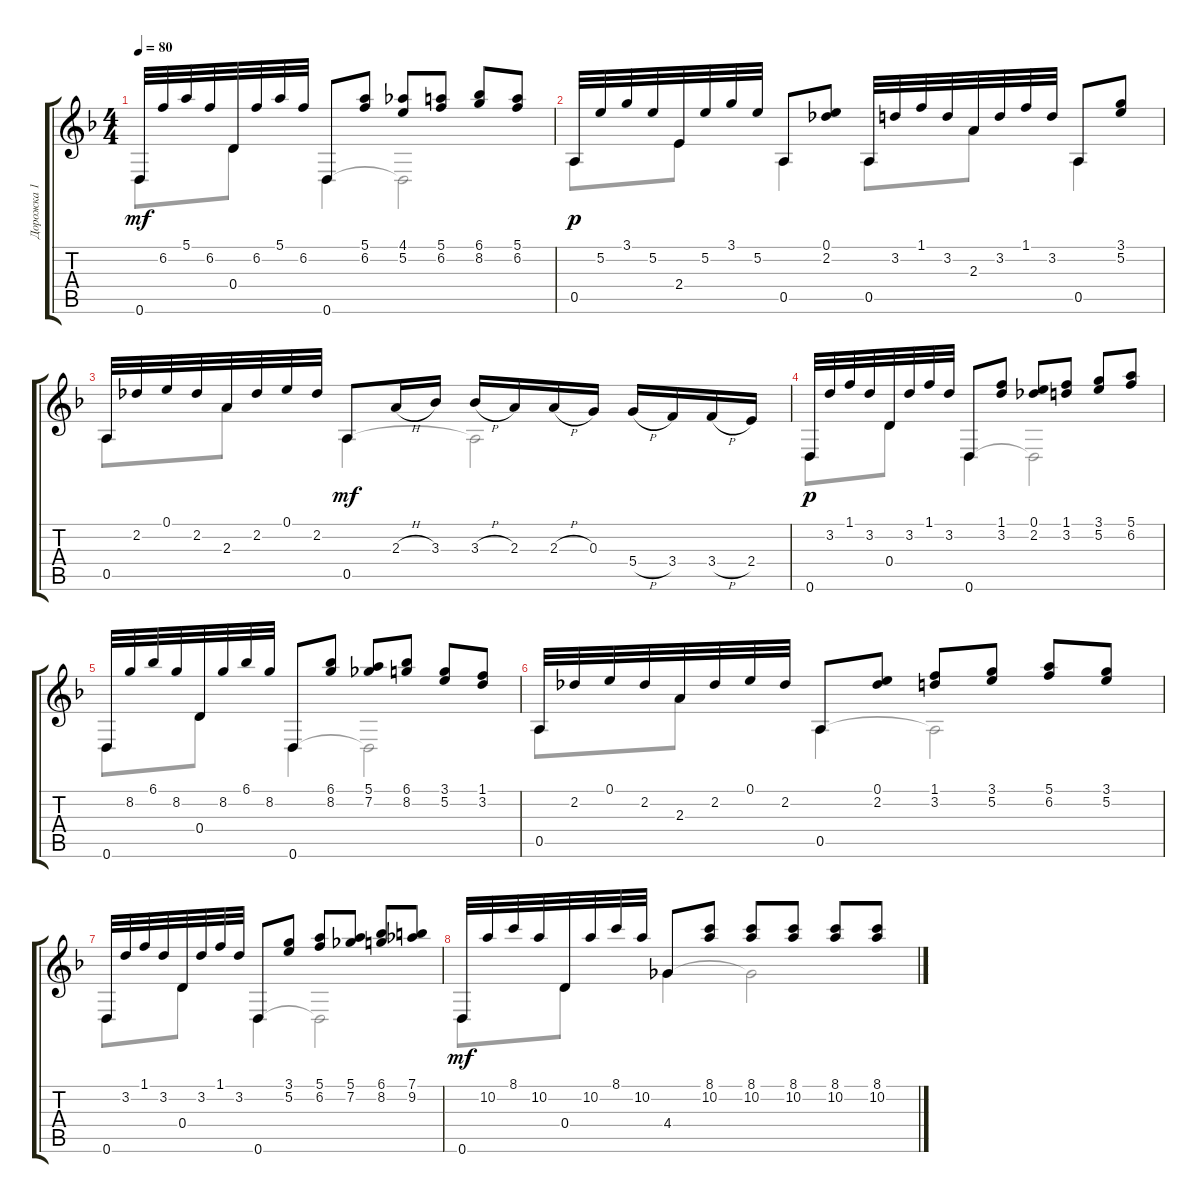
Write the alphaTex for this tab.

\track ("Дорожка 1" "Дорожка 1") {instrument acousticguitarnylon}
\staff {score tabs}
\tuning (E4 B3 G3 D3 A2 D2) {hide}
\voice
\ts (4 4)
\tempo 80
\clef g2
\ks f
0.6.32{dy mf} 6.2.32 5.1.32 6.2.32 0.4.32 6.2.32 5.1.32 6.2.32 0.6.8 (5.1 6.2).8 (4.1 5.2).8 (5.1 6.2).8 (6.1 8.2).8 (5.1 6.2).8 |
0.5.32{dy p} 5.2.32 3.1.32 5.2.32 2.4.32 5.2.32 3.1.32 5.2.32 0.5.8 (0.1 2.2).8 0.5.32 3.2.32 1.1.32 3.2.32 2.3.32 3.2.32 1.1.32 3.2.32 0.5.8 (3.1 5.2).8 |
0.5.32 2.2.32 0.1.32 2.2.32 2.3.32 2.2.32 0.1.32 2.2.32 0.5.8{dy mf} 2.3{h}.16 3.3.16 3.3{h}.16 2.3.16 2.3{h}.16 0.3.16 5.4{h}.16 3.4.16 3.4{h}.16 2.4.16 |
0.6.32{dy p} 3.2.32 1.1.32 3.2.32 0.4.32 3.2.32 1.1.32 3.2.32 0.6.8 (1.1 3.2).8 (0.1 2.2).8 (1.1 3.2).8 (3.1 5.2).8 (5.1 6.2).8 |
0.6.32 8.2.32 6.1.32 8.2.32 0.4.32 8.2.32 6.1.32 8.2.32 0.6.8 (6.1 8.2).8 (5.1 7.2).8 (6.1 8.2).8 (3.1 5.2).8 (1.1 3.2).8 |
0.5.32 2.2.32 0.1.32 2.2.32 2.3.32 2.2.32 0.1.32 2.2.32 0.5.8 (0.1 2.2).8 (1.1 3.2).8 (3.1 5.2).8 (5.1 6.2).8 (3.1 5.2).8 |
0.6.32 3.2.32 1.1.32 3.2.32 0.4.32 3.2.32 1.1.32 3.2.32 0.6.8 (3.1 5.2).8 (5.1 6.2).8 (5.1 7.2).8 (6.1 8.2).8 (7.1 9.2).8 |
0.6.32{dy mf} 10.2.32 8.1.32 10.2.32 0.4.32 10.2.32 8.1.32 10.2.32 4.4.8 (8.1 10.2).8 (8.1 10.2).8 (8.1 10.2).8 (8.1 10.2).8 (8.1 10.2).8
\voice
\clef g2
\ottava regular
\simile none
\ks f
0.6.8{dy mf} 0.4.8 0.6.4 0.6{t}.2 |
0.5.8{dy p} 2.4.8 0.5.4 0.5.8 2.3.8 0.5.4 |
0.5.8 2.3.8 0.5.4{dy mf} 0.5{t}.2 |
0.6.8{dy p} 0.4.8 0.6.4 0.6{t}.2 |
0.6.8 0.4.8 0.6.4 0.6{t}.2 |
0.5.8 2.3.8 0.5.4 0.5{t}.2 |
0.6.8 0.4.8 0.6.4 0.6{t}.2 |
0.6.8{dy mf} 0.4.8 4.4.4 4.4{t}.2
